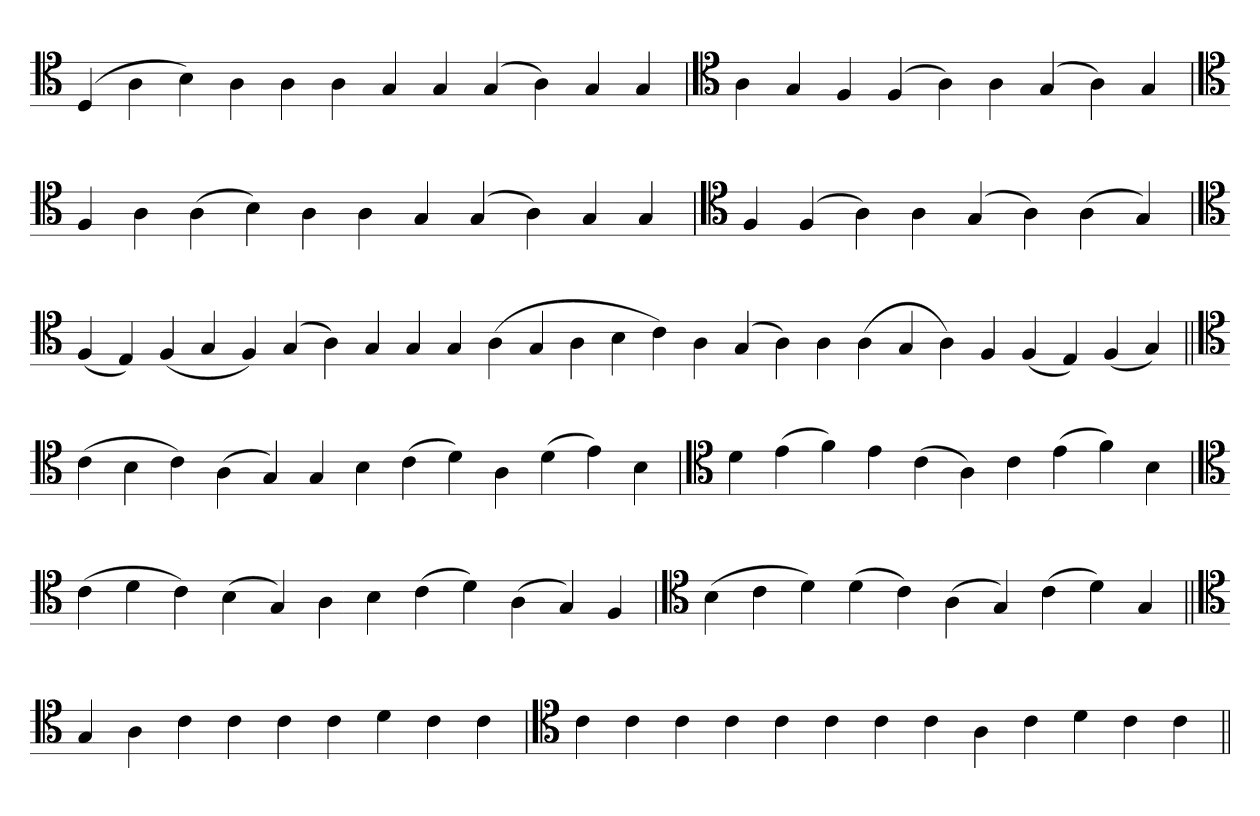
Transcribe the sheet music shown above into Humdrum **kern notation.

**kern
*part1
*staff1
*clefC4
=
(4D
4A
4B)
4A
4A
4A
4G
4G
(4G
4A)
4G
4G
=`
*clefC4
4A
4G
4F
(4F
4A)
4A
(4G
4A)
4G
='
*clefC4
4F
4A
(4A
4B)
4A
4A
4G
(4G
4A)
4G
4G
=`
*clefC4
4F
(4F
4A)
4A
(4G
4A)
(4A
4G)
='
*clefC4
(4F
4E)
(4F
4G
4F)
(4G
4A)
4G
4G
4G
(4A
4G
4A
4B
4c)
4A
(4G
4A)
4A
(4A
4G
4A)
4F
(4F
4E)
(4F
4G)
=||
*clefC4
(4c
4B
4c)
(4A
4G)
4G
4B
(4c
4d)
4A
(4d
4e)
4B
=`
*clefC4
4d
(4e
4f)
4e
(4c
4A)
4c
(4e
4f)
4B
='
*clefC4
(4c
4d
4c)
(4B
4G)
4A
4B
(4c
4d)
(4A
4G)
4F
=`
*clefC4
(4B
4c
4d)
(4d
4c)
(4A
4G)
(4c
4d)
4G
=||
*clefC4
4G
4A
4c
4c
4c
4c
4d
4c
4c
=
*clefC4
4c
4c
4c
4c
4c
4c
4c
4c
4A
4c
4d
4c
4c
=||
*-
